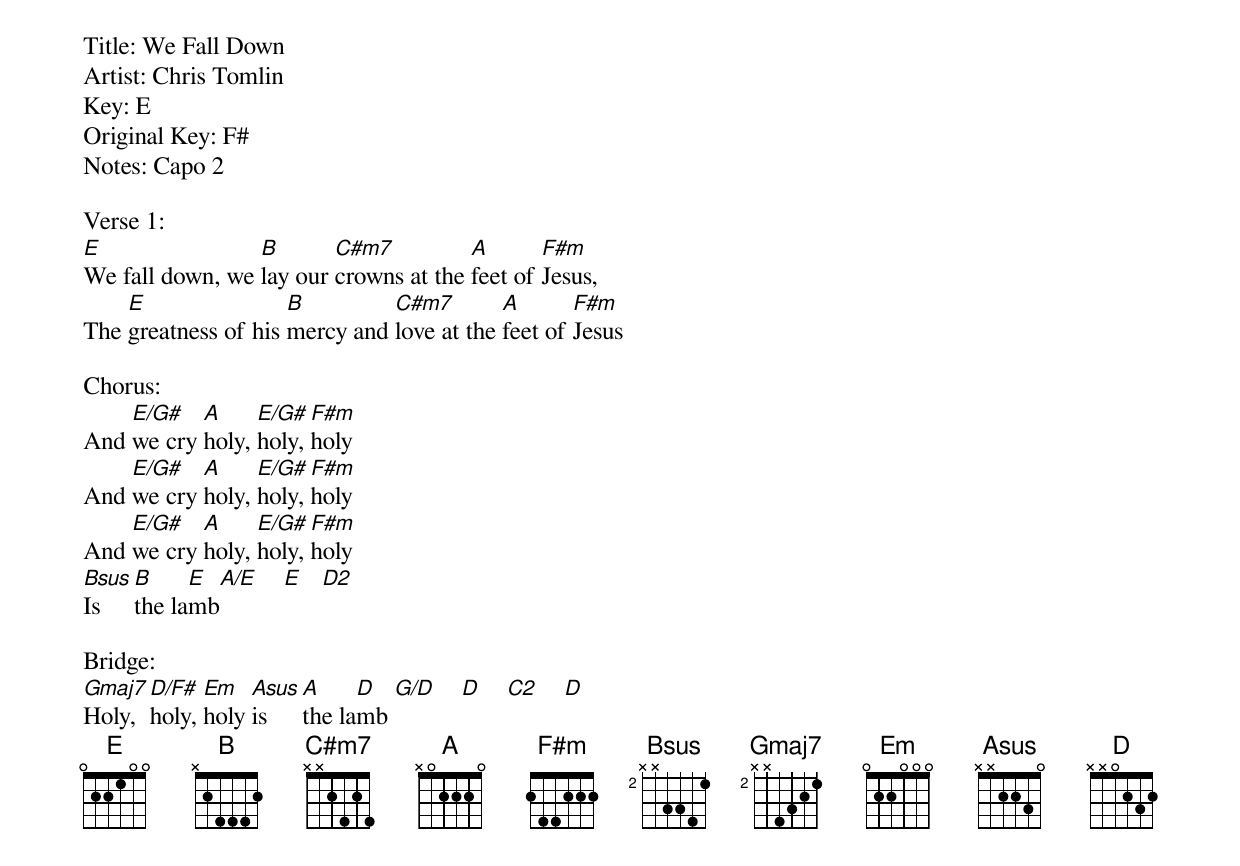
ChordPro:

Title: We Fall Down
Artist: Chris Tomlin
Key: E
Original Key: F#
Notes: Capo 2

Verse 1:
[E]We fall down, we [B]lay our [C#m7]crowns at the [A]feet of [F#m]Jesus,
The [E]greatness of his [B]mercy and [C#m7]love at the [A]feet of [F#m]Jesus

Chorus:
And [E/G#]we cry [A]holy, [E/G#]holy, [F#m]holy
And [E/G#]we cry [A]holy, [E/G#]holy, [F#m]holy
And [E/G#]we cry [A]holy, [E/G#]holy, [F#m]holy
[Bsus]Is [B]the la[E]mb[A/E]    [E]   [D2]

Bridge:
[Gmaj7]Holy, [D/F#]holy, [Em]holy [Asus]is [A]the la[D]mb [G/D]    [D]    [C2]    [D]
